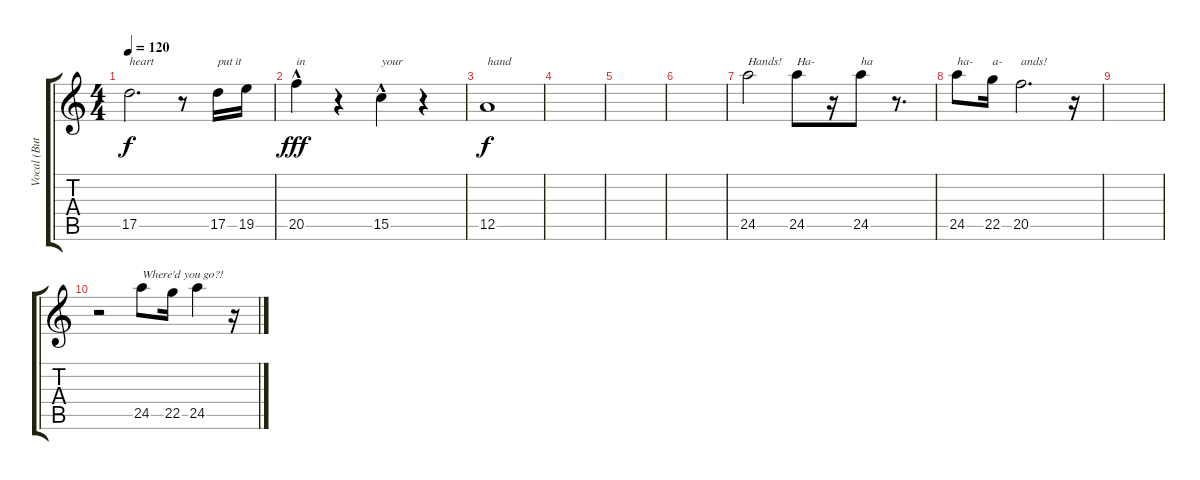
\track ("Vocal (Butler)" "Vocal (But") {instrument distortionguitar}
\staff {score tabs}
\tuning (E4 B3 G3 D3 A2 E2) {hide}
\ts (4 4)
\tempo 120
\clef g2
\ks c
17.5.2{d txt "heart" dy f} r.8 17.5.16{txt "put it"} 19.5.16 |
20.5{hac}.4{txt "in " dy fff} r.4 15.5{hac}.4{txt "your"} r.4 |
12.5.1{txt "hand" dy f} |
|
|
|
24.5.2{txt "Hands!"} 24.5.8{txt "Ha-"} r.16 24.5.8{txt "ha"} r.8{d} |
24.5.8{txt "ha-"} 22.5.16{txt "a-"} 20.5.2{d txt "ands!"} r.16 |
|
r.2 24.5.8{txt "Where'd you go?!"} 22.5.16 24.5.4 r.16
